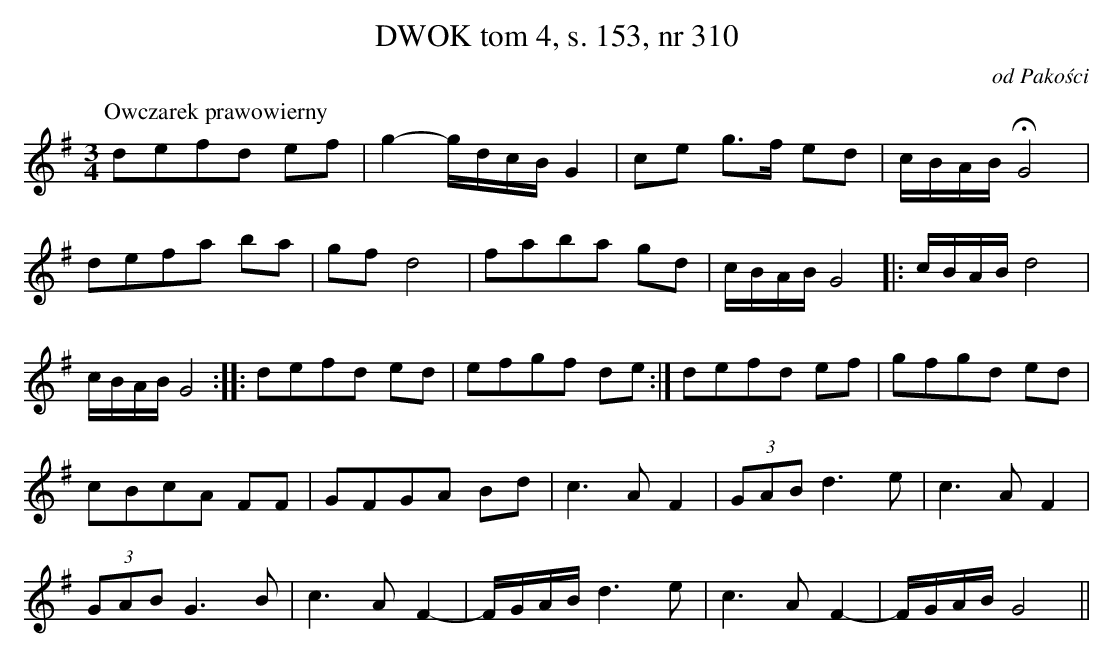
X:1
T: DWOK tom 4, s. 153, nr 310
O: od Pakości
L: 1/16
M: 3/4
K: G
P: Owczarek prawowierny
d2e2f2d2 e2f2 | g4-gdcB G4 | c2e2 g3f e2d2 | cBAB HG8 |
d2e2f2a2 b2a2 | g2f2 d8 | f2a2b2a2 g2d2 | cBAB G8 |: cBAB d8 |
cBAB G8 :: d2e2f2d2 e2d2 | e2f2g2f2 d2e2 :| d2e2f2d2 e2f2 | g2f2g2d2 e2d2 |
c2B2c2A2 F2F2 | G2F2G2A2 B2d2 | c6 A2 F4 | (3G2A2B2 d6e2 | c6 A2 F4 |
(3G2A2B2 G6 B2 | c6 A2 F4-|FGAB d6 e2 | c6 A2 F4- |FGAB G8 ||
